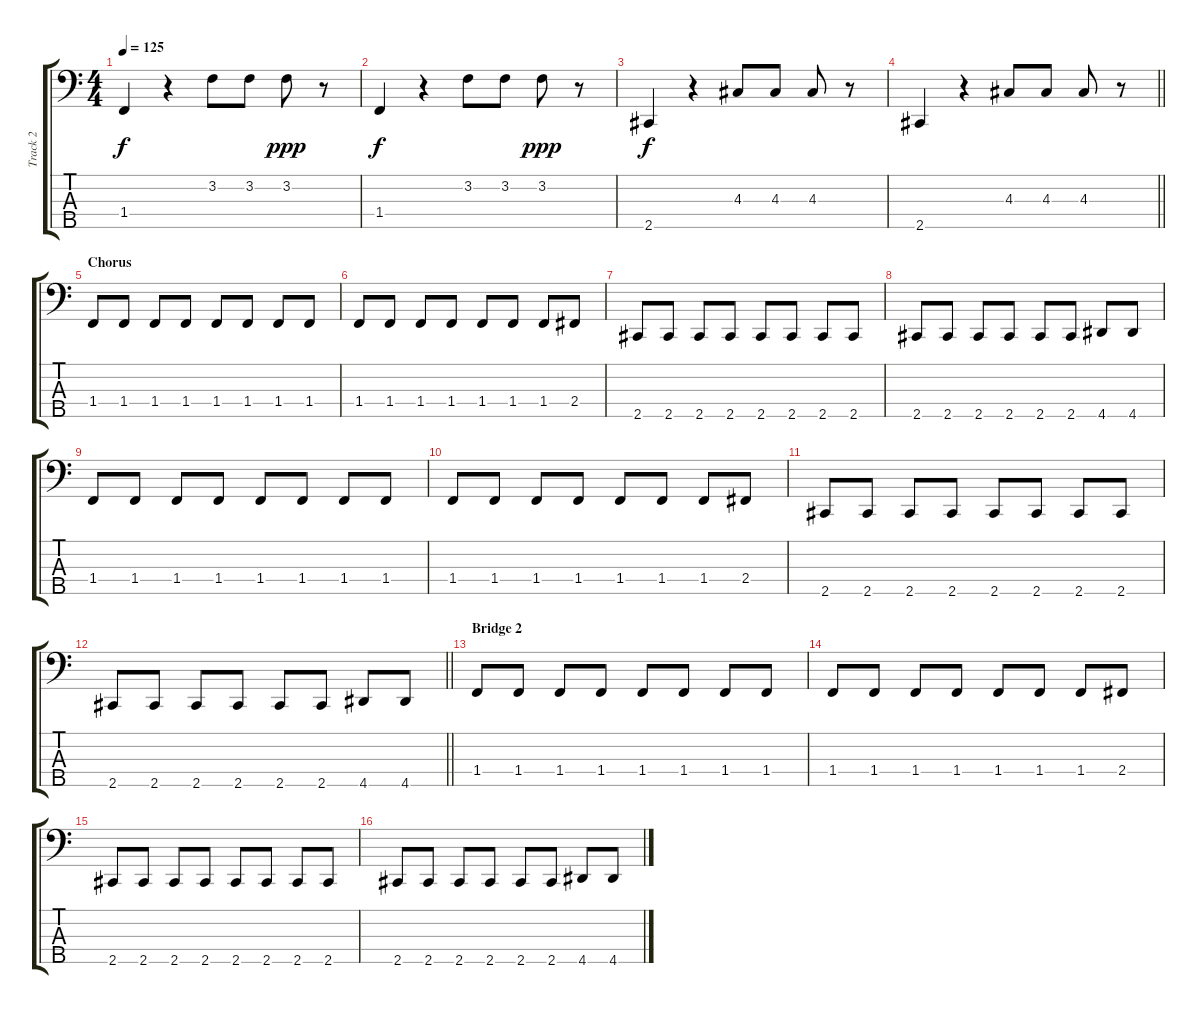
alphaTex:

\track ("Track 2" "Track 2") {instrument electricbassfinger}
\staff {score tabs}
\tuning (G2 D2 A1 E1 B0) {hide}
\ts (4 4)
\tempo 125
\clef f4
\ks c
1.4.4{dy f} r.4 3.2.8 3.2.8 3.2.8{dy ppp} r.8 |
1.4.4{dy f} r.4 3.2.8 3.2.8 3.2.8{dy ppp} r.8 |
2.5.4{dy f} r.4 4.3.8 4.3.8 4.3.8 r.8 |
\barLineRight lightlight
2.5.4 r.4 4.3.8 4.3.8 4.3.8 r.8 |
\section ("" "Chorus")
1.4.8 1.4.8 1.4.8 1.4.8 1.4.8 1.4.8 1.4.8 1.4.8 |
1.4.8 1.4.8 1.4.8 1.4.8 1.4.8 1.4.8 1.4.8 2.4.8 |
2.5.8 2.5.8 2.5.8 2.5.8 2.5.8 2.5.8 2.5.8 2.5.8 |
2.5.8 2.5.8 2.5.8 2.5.8 2.5.8 2.5.8 4.5.8 4.5.8 |
1.4.8 1.4.8 1.4.8 1.4.8 1.4.8 1.4.8 1.4.8 1.4.8 |
1.4.8 1.4.8 1.4.8 1.4.8 1.4.8 1.4.8 1.4.8 2.4.8 |
2.5.8 2.5.8 2.5.8 2.5.8 2.5.8 2.5.8 2.5.8 2.5.8 |
\barLineRight lightlight
2.5.8 2.5.8 2.5.8 2.5.8 2.5.8 2.5.8 4.5.8 4.5.8 |
\section ("" "Bridge 2")
1.4.8 1.4.8 1.4.8 1.4.8 1.4.8 1.4.8 1.4.8 1.4.8 |
1.4.8 1.4.8 1.4.8 1.4.8 1.4.8 1.4.8 1.4.8 2.4.8 |
2.5.8 2.5.8 2.5.8 2.5.8 2.5.8 2.5.8 2.5.8 2.5.8 |
2.5.8 2.5.8 2.5.8 2.5.8 2.5.8 2.5.8 4.5.8 4.5.8
